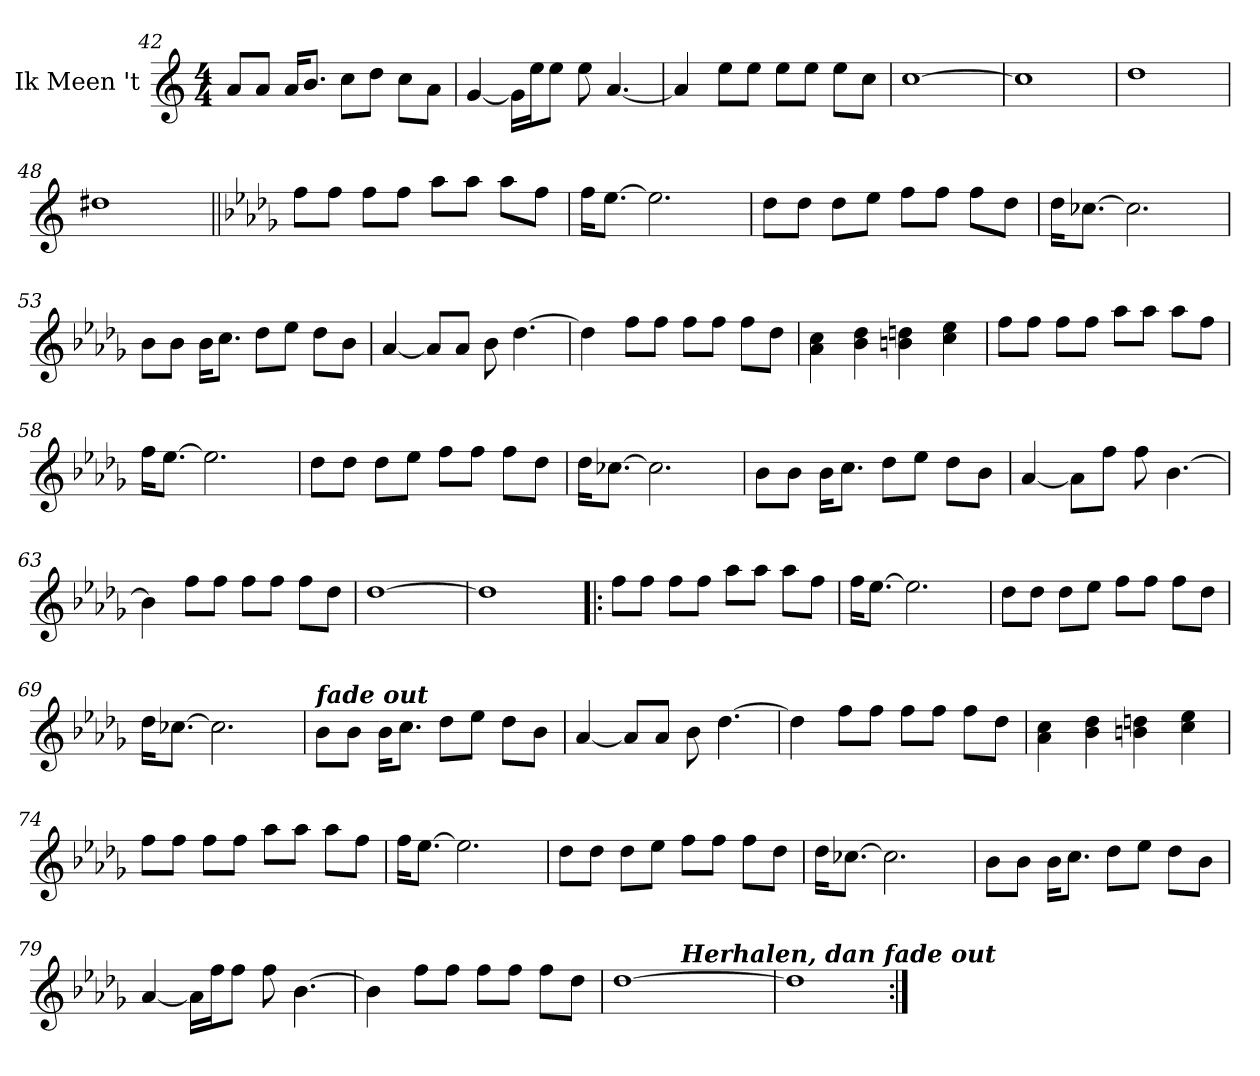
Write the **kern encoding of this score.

**kern
*part1
*staff1
*I"Ik Meen 't
*clefG2
*k[]
*C:
*M4/4
=42
8a/L
8a/J
16a/KL
8.b/J
8cc\L
8dd\J
8cc\L
8a\J
=43
[4g/
16g\LL]
16ee\J
8ee\J
8ee\
[4.a/
=44
4a/]
8ee\L
8ee\J
8ee\L
8ee\J
8ee\L
8cc\J
!!LO:LB:g=z
=45
[1cc
=46
1cc]
=47
1dd
=48
1dd#X
!!LO:LB:g=z
=49||
*k[b-e-a-d-g-]
*D-:
8ff\L
8ff\J
8ff\L
8ff\J
8aa-\L
8aa-\J
8aa-\L
8ff\J
=50
16ff\KL
[8.ee-\J
2.ee-\]
=51
8dd-\L
8dd-\J
8dd-\L
8ee-\J
8ff\L
8ff\J
8ff\L
8dd-\J
=52
16dd-\KL
[8.cc-X\J
2.cc-\]
!!LO:LB:g=z
=53
8b-\L
8b-\J
16b-\KL
8.cc\J
8dd-\L
8ee-\J
8dd-\L
8b-\J
=54
[4a-/
8a-/L]
8a-/J
8b-\
[4.dd-\
=55
4dd-\]
8ff\L
8ff\J
8ff\L
8ff\J
8ff\L
8dd-\J
=56
4a-\ 4cc\
4b-\ 4dd-\
4bn\ 4ddn\
4cc\ 4ee-\
!!LO:LB:g=z
=57
8ff\L
8ff\J
8ff\L
8ff\J
8aa-\L
8aa-\J
8aa-\L
8ff\J
=58
16ff\KL
[8.ee-\J
2.ee-\]
=59
8dd-\L
8dd-\J
8dd-\L
8ee-\J
8ff\L
8ff\J
8ff\L
8dd-\J
=60
16dd-\KL
[8.cc-X\J
2.cc-\]
!!LO:LB:g=z
=61
8b-\L
8b-\J
16b-\KL
8.cc\J
8dd-\L
8ee-\J
8dd-\L
8b-\J
=62
[4a-/
8a-\L]
8ff\J
8ff\
[4.b-\
=63
4b-\]
8ff\L
8ff\J
8ff\L
8ff\J
8ff\L
8dd-\J
=64
[1dd-
=65
1dd-]
!!LO:LB:g=z
=66!|:
8ff\L
8ff\J
8ff\L
8ff\J
8aa-\L
8aa-\J
8aa-\L
8ff\J
=67
16ff\KL
[8.ee-\J
2.ee-\]
=68
8dd-\L
8dd-\J
8dd-\L
8ee-\J
8ff\L
8ff\J
8ff\L
8dd-\J
=69
16dd-\KL
[8.cc-X\J
2.cc-\]
!!LO:LB:g=z
=70
!LO:TX:a:Bi:t=fade out
8b-\L
8b-\J
16b-\KL
8.cc\J
8dd-\L
8ee-\J
8dd-\L
8b-\J
=71
[4a-/
8a-/L]
8a-/J
8b-\
[4.dd-\
=72
4dd-\]
8ff\L
8ff\J
8ff\L
8ff\J
8ff\L
8dd-\J
=73
4a-\ 4cc\
4b-\ 4dd-\
4bn\ 4ddn\
4cc\ 4ee-\
!!LO:LB:g=z
=74
8ff\L
8ff\J
8ff\L
8ff\J
8aa-\L
8aa-\J
8aa-\L
8ff\J
=75
16ff\KL
[8.ee-\J
2.ee-\]
=76
8dd-\L
8dd-\J
8dd-\L
8ee-\J
8ff\L
8ff\J
8ff\L
8dd-\J
=77
16dd-\KL
[8.cc-X\J
2.cc-\]
!!LO:LB:g=z
=78
8b-\L
8b-\J
16b-\KL
8.cc\J
8dd-\L
8ee-\J
8dd-\L
8b-\J
=79
[4a-/
16a-\LL]
16ff\J
8ff\J
8ff\
[4.b-\
=80
4b-\]
8ff\L
8ff\J
8ff\L
8ff\J
8ff\L
8dd-\J
=81
*^
[1dd-	4..ryy
!	!LO:TX:a:Bi:t=Herhalen, dan fade out
.	2ryy
.	16ryy
*v	*v
=82
1dd-]
=:|!
*-
